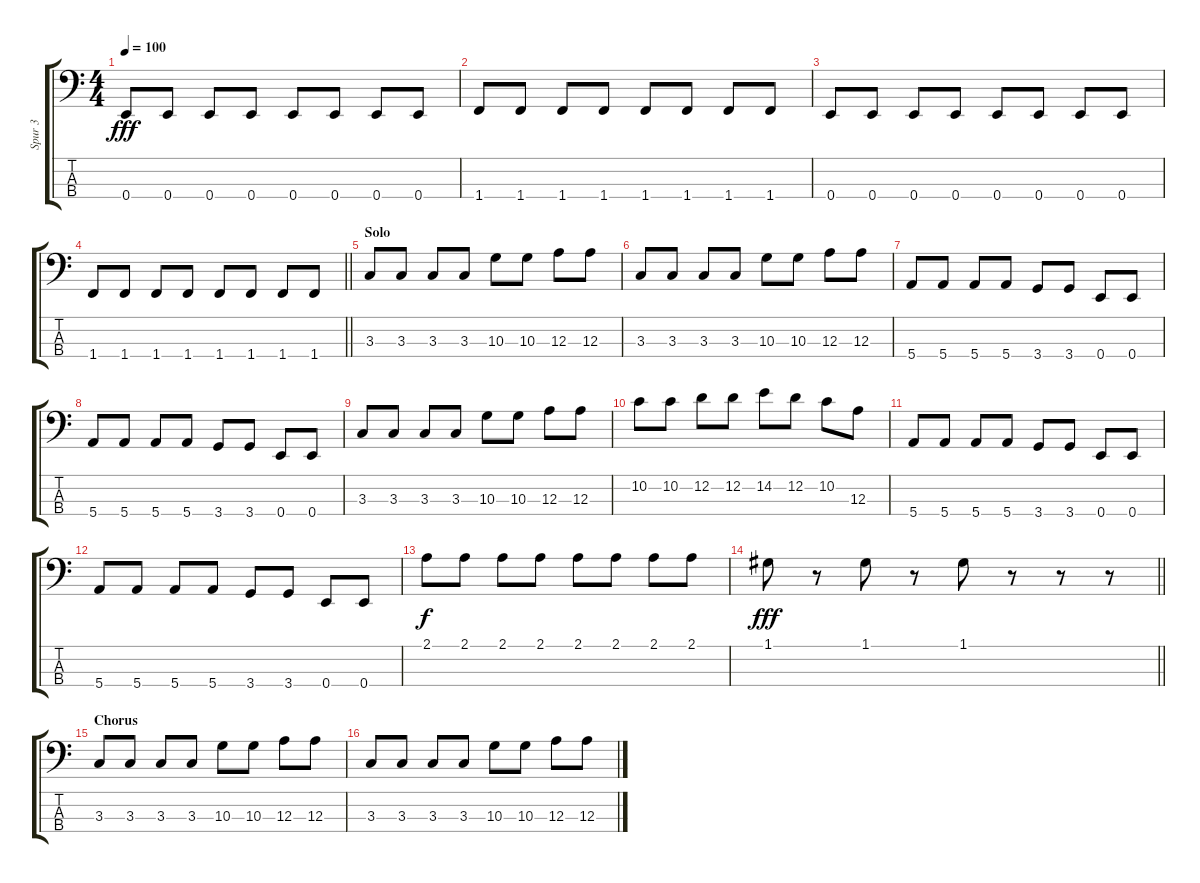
\track ("Spur 3" "Spur 3") {instrument electricbassfinger}
\staff {score tabs}
\tuning (G2 D2 A1 E1) {hide}
\ts (4 4)
\tempo 100
\clef f4
\ks c
0.4.8{dy fff} 0.4.8 0.4.8 0.4.8 0.4.8 0.4.8 0.4.8 0.4.8 |
1.4.8 1.4.8 1.4.8 1.4.8 1.4.8 1.4.8 1.4.8 1.4.8 |
0.4.8 0.4.8 0.4.8 0.4.8 0.4.8 0.4.8 0.4.8 0.4.8 |
\barLineRight lightlight
1.4.8 1.4.8 1.4.8 1.4.8 1.4.8 1.4.8 1.4.8 1.4.8 |
\section ("" "Solo")
3.3.8 3.3.8 3.3.8 3.3.8 10.3.8 10.3.8 12.3.8 12.3.8 |
3.3.8 3.3.8 3.3.8 3.3.8 10.3.8 10.3.8 12.3.8 12.3.8 |
5.4.8 5.4.8 5.4.8 5.4.8 3.4.8 3.4.8 0.4.8 0.4.8 |
5.4.8 5.4.8 5.4.8 5.4.8 3.4.8 3.4.8 0.4.8 0.4.8 |
3.3.8 3.3.8 3.3.8 3.3.8 10.3.8 10.3.8 12.3.8 12.3.8 |
10.2.8 10.2.8 12.2.8 12.2.8 14.2.8 12.2.8 10.2.8 12.3.8 |
5.4.8 5.4.8 5.4.8 5.4.8 3.4.8 3.4.8 0.4.8 0.4.8 |
5.4.8 5.4.8 5.4.8 5.4.8 3.4.8 3.4.8 0.4.8 0.4.8 |
2.1.8{dy f} 2.1.8 2.1.8 2.1.8 2.1.8 2.1.8 2.1.8 2.1.8 |
\barLineRight lightlight
1.1.8{dy fff} r.8 1.1.8 r.8 1.1.8 r.8 r.8 r.8 |
\section ("" "Chorus")
3.3.8 3.3.8 3.3.8 3.3.8 10.3.8 10.3.8 12.3.8 12.3.8 |
3.3.8 3.3.8 3.3.8 3.3.8 10.3.8 10.3.8 12.3.8 12.3.8
